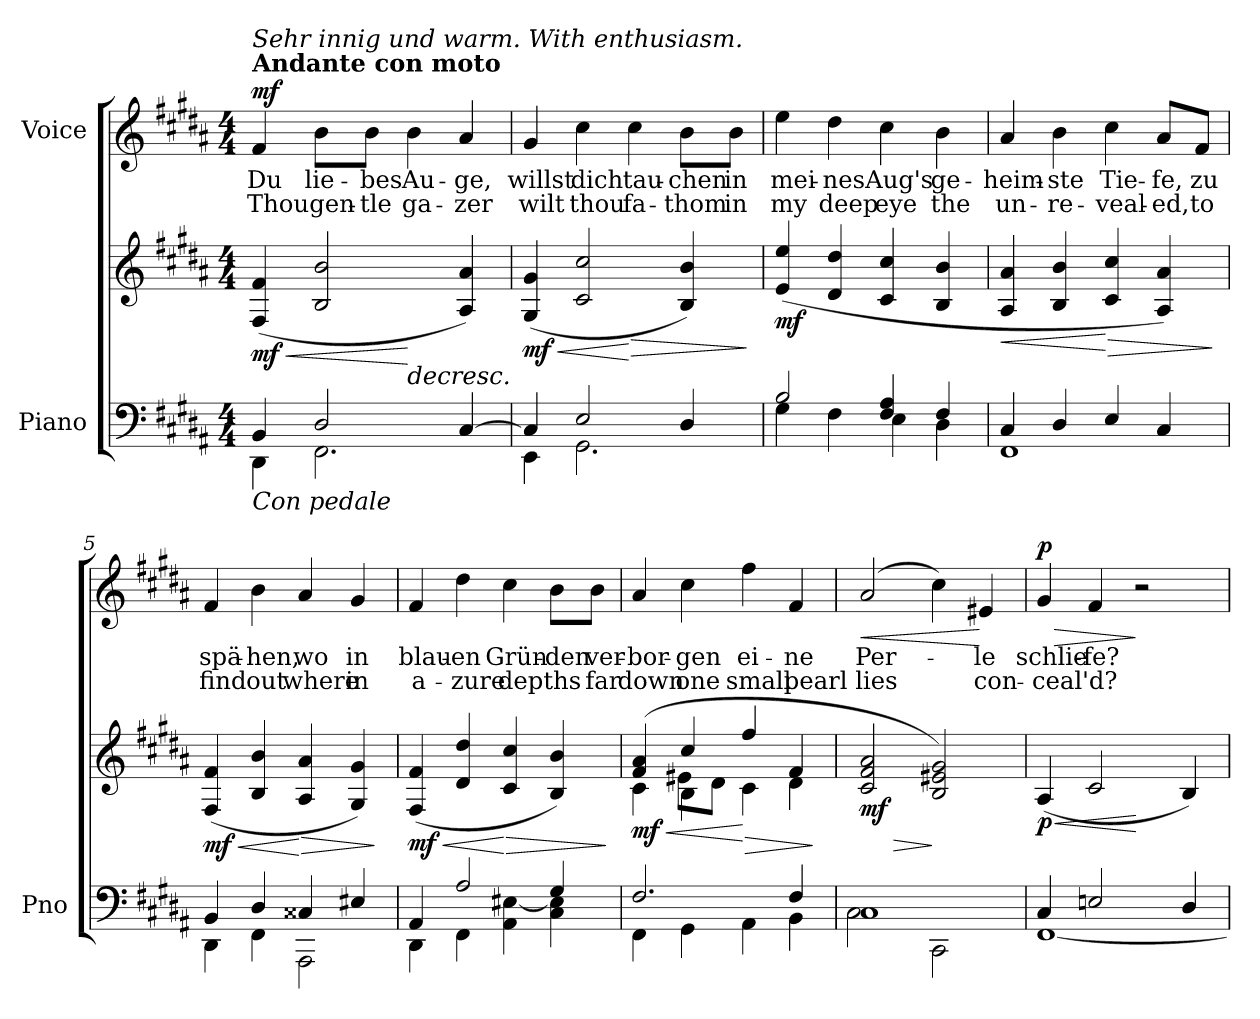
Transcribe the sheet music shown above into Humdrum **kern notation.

**kern	**kern	**dynam	**kern	**text	**text	**dynam
*part2	*part2	*part2	*part1	*part1	*part1	*part1
*staff3	*staff2	*staff2/3	*staff1	*staff1	*staff1	*staff1
*I"Piano	*	*	*I"Voice	*	*	*
*I'Pno	*	*	*	*	*	*
*clefF4	*clefG2	*	*clefG2	*	*	*
*k[f#c#g#d#a#]	*k[f#c#g#d#a#]	*	*k[f#c#g#d#a#]	*	*	*
*M4/4	*M4/4	*	*M4/4	*	*	*
=1	=1	=1	=1	=1	=1	=1
*^	*	*	*	*	*	*
!	!	!	!	!LO:TX:a:B:t=Andante con moto	!	!	!
!	!	!	!	!LO:TX:a:i:t=Sehr innig und warm.  With enthusiasm.	!	!	!
!LO:TX:b:i:t=Con pedale	!	!	!	!	!	!	!
!	!	!	!LO:HP:b	!	!LO:LY:b	!LO:LY:b	!
*	*	*^	*	*	*	*	*
!	!	!	!	!LO:DY:n=1:b	!	!	!	!LO:DY:a
4BB/	4DD#\	(>4F#/ 4f#/	2rcyy	< mf	4f#/	Du	Thou	mf
!	!	!	!	!	!	!LO:LY:b	!LO:LY:b	!
2D#/	2.FF#\	2B/ 2b/	.	.	8b\L	lie-	gen-	.
!	!	!	!	!	!	!LO:LY:b	!LO:LY:b	!
.	.	.	.	.	8b\J	-bes	-tle	.
!	!	!	!	!LO:HP:n=1:b	!	!LO:LY:b	!LO:LY:b	!
.	.	.	2rcyy	[ >	4b\	Au-	ga-	.
!	!	!	!	!	!	!LO:LY:b	!LO:LY:b	!
[4C#/	.	4A#/ 4a#/)	.	.	4a#/	-ge,	-zer	.
=2	=2	=2	=2	=2	=2	=2	=2	=2
!	!	!	!	!LO:HP:b	!	!LO:LY:b	!LO:LY:b	!
!	!	!	!	!LO:DY:n=1:b	!	!	!	!
4C#/]	4EE\	(>4G#/ 4g#/	2rcyy	< mf	4g#/	willst	wilt	.
!	!	!	!	!	!	!LO:LY:b	!LO:LY:b	!
2E/	2.GG#\	2c#/ 2cc#/	.	.	4cc#\	dich	thou	.
!	!	!	!	!LO:HP:n=1:b	!	!LO:LY:b	!LO:LY:b	!
.	.	.	2rcyy	[ >	4cc#\	tau-	fa-	.
!	!	!	!	!	!	!LO:LY:b	!LO:LY:b	!
4D#/	.	4B/ 4b/)	.	.	8b\L	-chen	-thom	.
!	!	!	!	!	!	!LO:LY:b	!LO:LY:b	!
.	.	.	.	.	8b\J	in	in	.
*v	*v	*	*	*	*	*	*	*
*	*v	*v	*	*	*	*	*
.	.	]	.	.	.	.
=3	=3	=3	=3	=3	=3	=3
*^	*	*	*	*	*	*
!	!	!	!LO:DY:b	!	!LO:LY:b	!LO:LY:b	!
2B/	4G#\	(>4e/ 4ee/	mf	4ee\	mei-	my	.
!	!	!	!	!	!LO:LY:b	!LO:LY:b	!
.	4F#\	4d#/ 4dd#/	.	4dd#\	-nes	deep	.
!	!	!	!	!	!LO:LY:b	!LO:LY:b	!
4F#/ 4A#/	4E\	4c#/ 4cc#/	.	4cc#\	Aug's	eye	.
!	!	!	!	!	!LO:LY:b	!LO:LY:b	!
4F#/	4D#\	4B/ 4b/	.	4b\	ge-	the	.
!!LO:LB:g=z
=4	=4	=4	=4	=4	=4	=4	=4
!	!	!	!LO:HP:b	!	!LO:LY:b	!LO:LY:b	!
4C#/	1FF#	4A#/ 4a#/	<	4a#/	-heim-	un-	.
!	!	!	!	!	!LO:LY:b	!LO:LY:b	!
4D#/	.	4B/ 4b/	.	4b\	-ste	-re-	.
!	!	!	!LO:HP:n=1:b	!	!LO:LY:b	!LO:LY:b	!
4E/	.	4c#/ 4cc#/	[ >	4cc#\	Tie-	-veal-	.
!	!	!	!	!	!LO:LY:b	!LO:LY:b	!
4C#/	.	4A#/ 4a#/)	.	8a#/L	-fe,	-ed,	.
!	!	!	!	!	!LO:LY:b	!LO:LY:b	!
.	.	.	.	8f#/J	zu	to	.
*v	*v	*	*	*	*	*	*
.	.	]	.	.	.	.
=5	=5	=5	=5	=5	=5	=5
*^	*	*	*	*	*	*
!	!	!	!LO:HP:b	!	!LO:LY:b	!LO:LY:b	!
!	!	!	!LO:DY:n=1:b	!	!	!	!
4BB/	4DD#\	(>4F#/ 4f#/	< mf	4f#/	spä-	find	.
!	!	!	!	!	!LO:LY:b	!LO:LY:b	!
4D#/	4FF#\	4B/ 4b/	.	4b\	-hen,	out	.
!	!	!	!LO:HP:n=1:b	!	!LO:LY:b	!LO:LY:b	!
4C##X/	2AAA#\	4A#/ 4a#/	[ >	4a#/	wo	where	.
!	!	!	!	!	!LO:LY:b	!LO:LY:b	!
4E#X/	.	4G#/ 4g#/)	.	4g#/	in	in	.
*v	*v	*	*	*	*	*	*
.	.	]	.	.	.	.
=6	=6	=6	=6	=6	=6	=6
*^	*	*	*	*	*	*
!	!	!	!LO:HP:b	!	!LO:LY:b	!LO:LY:b	!
!	!	!	!LO:DY:n=1:b	!	!	!	!
4AA#/	4DD#\	(>4F#/ 4f#/	< mf	4f#/	blau-	a-	.
!	!	!	!	!	!LO:LY:b	!LO:LY:b	!
2A#/	4FF#\	4d#/ 4dd#/	.	4dd#\	-en	-zure	.
!	!	!	!LO:HP:n=1:b	!	!LO:LY:b	!LO:LY:b	!
.	4AA#\ [4E#X\	4c#/ 4cc#/	[ >	4cc#\	Grün-	depths	.
!	!	!	!	!	!LO:LY:b	!	!
4G#/	4C#\ 4E#\]	4B/ 4b/)	.	8b\L	-den	.	.
!	!	!	!	!	!LO:LY:b	!LO:LY:b	!
.	.	.	.	8b\J	ver-	far	.
*v	*v	*	*	*	*	*	*
.	.	]	.	.	.	.
=7	=7	=7	=7	=7	=7	=7
*^	*	*	*	*	*	*
!	!	!	!LO:HP:b	!	!LO:LY:b	!LO:LY:b	!
*	*	*^	*	*	*	*	*
*	*	*	*^	*	*	*	*	*
!	!	!	!	!	!LO:DY:n=1:b	!	!	!	!
2.F#/	4FF#\	(>4f#/ 4a#/	4c#\	4rddyy	< mf	4a#/	-bor-	down	.
!	!	!	!	!	!	!	!LO:LY:b	!LO:LY:b	!
.	4GG#\	4cc#/	4B\	8e#X\L	.	4cc#\	-gen	one	.
.	.	.	.	8d#\J	.	.	.	.	.
!	!	!	!	!	!LO:HP:n=1:b	!	!LO:LY:b	!LO:LY:b	!
.	4AA#\	4ff#/	4c#:\	2rddyy	[ >	4ff#\	ei-	small	.
!	!	!	!	!	!	!	!LO:LY:b	!LO:LY:b	!
4F#/	4BB\	4f#/	4d#\	.	.	4f#/	-ne	pearl	.
*v	*v	*	*	*	*	*	*	*	*
*	*v	*v	*v	*	*	*	*	*
.	.	]	.	.	.	.
=8	=8	=8	=8	=8	=8	=8
*^	*	*	*	*	*	*
!	!	!	!LO:HP:b	!	!LO:LY:b	!LO:LY:b	!LO:HP:b
!	!	!	!LO:DY:n=1:b	!	!	!	!
1C#	2C#\	2c#/ 2f#/ 2a#/	> mf	(>2a#/	Per-	lies	<
.	2CC#\	2B/ 2e#X/ 2g#/)	]	4cc#\)	.	.	.
!	!	!	!	!	!LO:LY:b	!LO:LY:b	!
.	.	.	.	4e#X/	le	con-	[
!!LO:LB:g=z
=9	=9	=9	=9	=9	=9	=9	=9
!	!	!	!LO:HP:b	!	!LO:LY:b	!LO:LY:b	!LO:HP:b
*	*	*^	*	*	*	*	*
!	!	!	!	!LO:DY:n=1:b	!	!	!	!LO:DY:n=1:a
4C#/	[1FF#	(>4A#/	2ryy	< p	4g#/	schlie-	-ceal'd?	> p
!	!	!	!	!	!	!LO:LY:b	!	!
2En/	.	2c#/	.	.	4f#/	-fe?	.	.
.	.	.	2ryy	[	2r	.	.	]
4D#/	.	4B/)	.	.	.	.	.	.
*v	*v	*	*	*	*	*	*	*
*	*v	*v	*	*	*	*	*
.	.	]	.	.	.	.
=	=	=	=	=	=	=
*-	*-	*-	*-	*-	*-	*-
